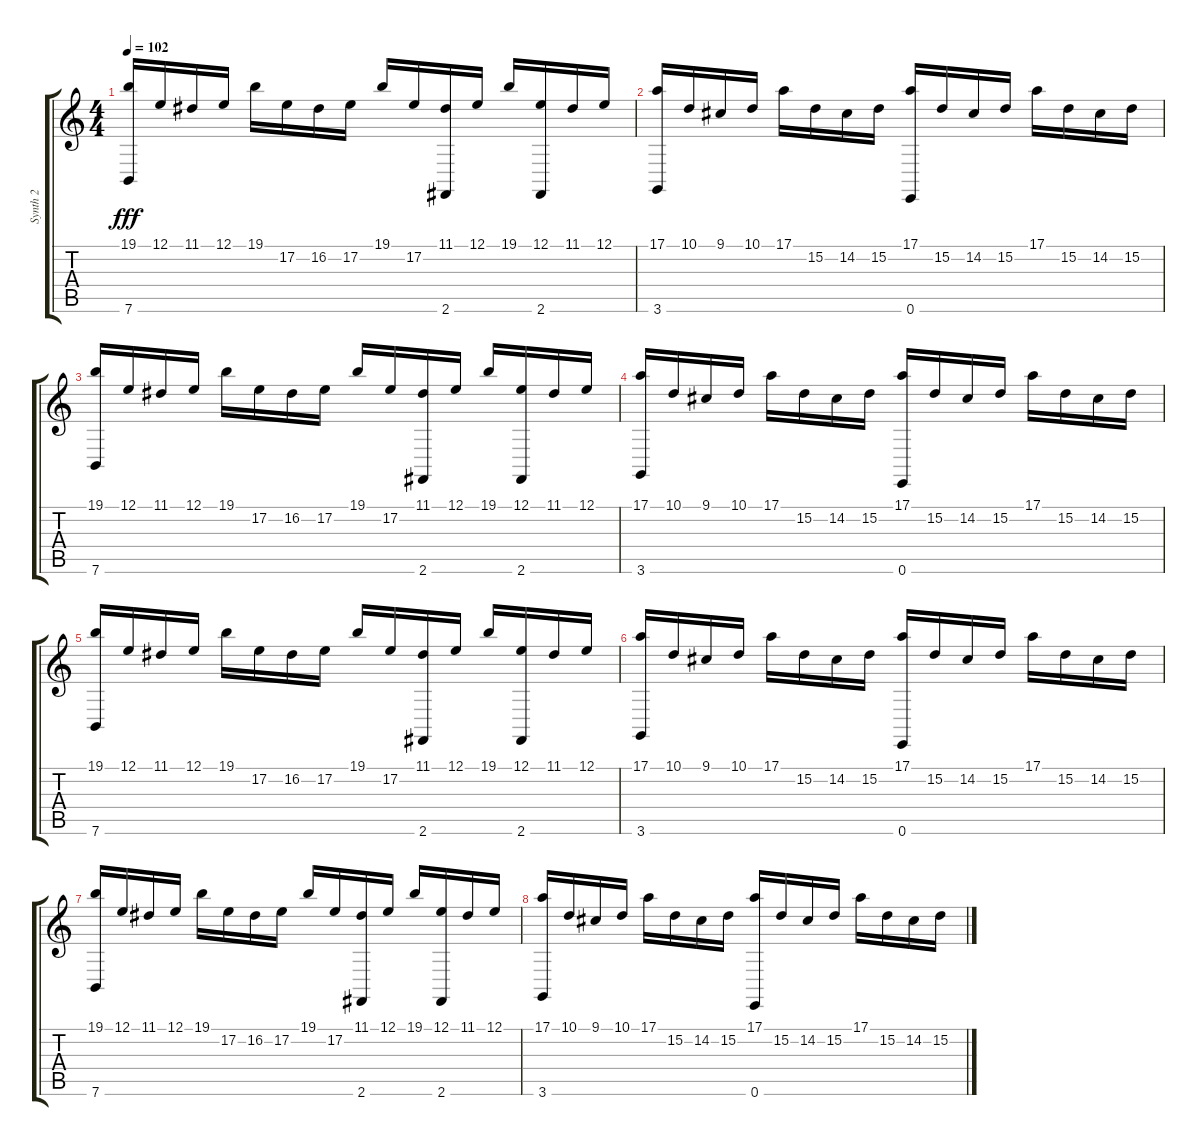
\track ("Synth 2" "Synth 2") {instrument fx4atmosphere}
\staff {score tabs}
\tuning (E4 B3 G3 D3 A2 E2) {hide}
\ts (4 4)
\tempo 102
\clef g2
\ks c
(19.1 7.6).16{dy fff} 12.1.16 11.1.16 12.1.16 19.1.16 17.2.16 16.2.16 17.2.16 19.1.16 17.2.16 (11.1 2.6).16 12.1.16 19.1.16 (12.1 2.6).16 11.1.16 12.1.16 |
(17.1 3.6).16 10.1.16 9.1.16 10.1.16 17.1.16 15.2.16 14.2.16 15.2.16 (17.1 0.6).16 15.2.16 14.2.16 15.2.16 17.1.16 15.2.16 14.2.16 15.2.16 |
(19.1 7.6).16 12.1.16 11.1.16 12.1.16 19.1.16 17.2.16 16.2.16 17.2.16 19.1.16 17.2.16 (11.1 2.6).16 12.1.16 19.1.16 (12.1 2.6).16 11.1.16 12.1.16 |
(17.1 3.6).16 10.1.16 9.1.16 10.1.16 17.1.16 15.2.16 14.2.16 15.2.16 (17.1 0.6).16 15.2.16 14.2.16 15.2.16 17.1.16 15.2.16 14.2.16 15.2.16 |
(19.1 7.6).16{volume 14} 12.1.16 11.1.16{volume 14} 12.1.16 19.1.16{volume 14} 17.2.16 16.2.16 17.2.16{volume 14} 19.1.16 17.2.16{volume 14} (11.1 2.6).16 12.1.16 19.1.16{volume 14} (12.1 2.6).16 11.1.16 12.1.16{volume 14} |
(17.1 3.6).16 10.1.16{volume 13} 9.1.16 10.1.16 17.1.16{volume 13} 15.2.16 14.2.16 15.2.16{volume 13} (17.1 0.6).16 15.2.16{volume 13} 14.2.16 15.2.16 17.1.16{volume 13} 15.2.16 14.2.16{volume 13} 15.2.16 |
(19.1 7.6).16 12.1.16{volume 13} 11.1.16 12.1.16 19.1.16{volume 12} 17.2.16 16.2.16{volume 12} 17.2.16 19.1.16 17.2.16{volume 12} (11.1 2.6).16 12.1.16{volume 12} 19.1.16 (12.1 2.6).16 11.1.16{volume 12} 12.1.16 |
(17.1 3.6).16 10.1.16{volume 12} 9.1.16 10.1.16{volume 12} 17.1.16 15.2.16 14.2.16{volume 12} 15.2.16 (17.1 0.6).16{volume 12} 15.2.16 14.2.16 15.2.16{volume 11} 17.1.16 15.2.16 14.2.16{volume 11} 15.2.16
